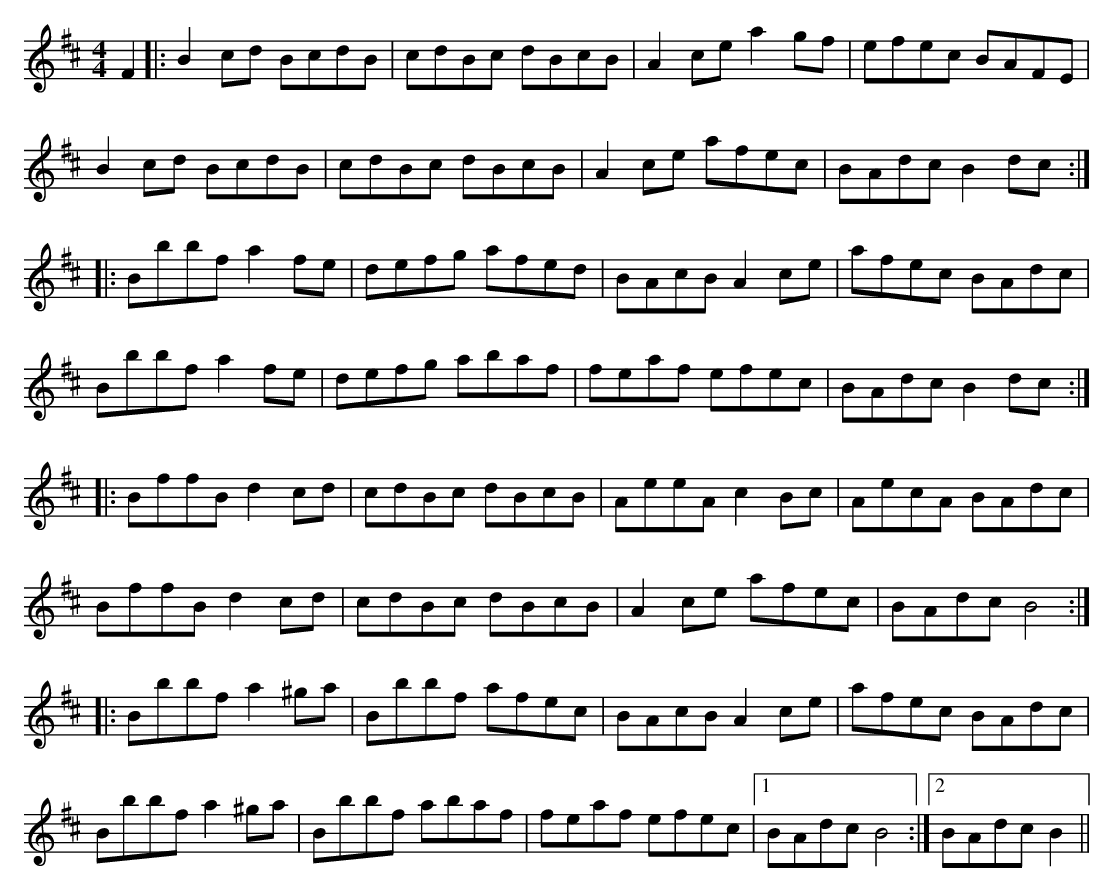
X:1
M:4/4
K:Bmin
F2|:B2 cd BcdB|cdBc dBcB| A2 ce a2 gf| efec BAFE|
B2 cd BcdB|cdBc dBcB| A2 ce afec|BAdc B2 dc:|
|: Bbbf a2 fe|defg afed|BAcB A2 ce|afec BAdc|
Bbbf a2 fe|defg abaf|feaf efec|BAdc B2 dc:|
|:BffB d2 cd|cdBc dBcB|AeeA c2 Bc|AecA BAdc|
BffB d2 cd|cdBc dBcB|A2 ce afec|BAdc B4:|
|:Bbbf a2^ga|Bbbf afec|BAcB A2ce| afec BAdc|
 Bbbf a2 ^ga| Bbbf abaf|feaf efec|1 BAdc B4:|2 BAdc B2||
